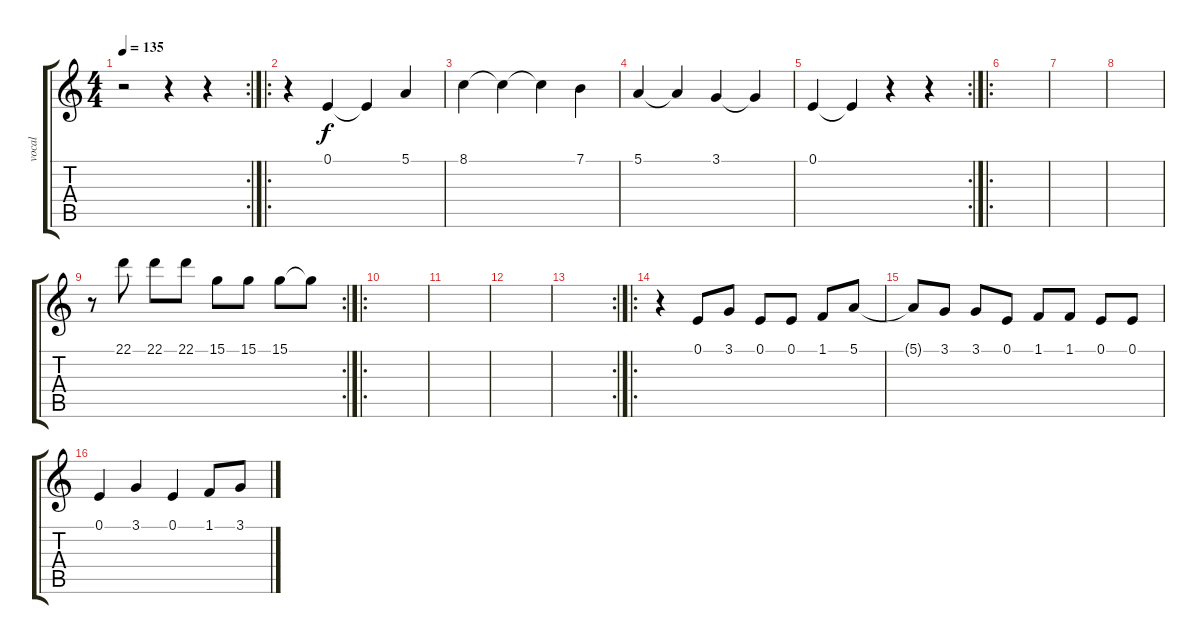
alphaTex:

\track ("vocal" "vocal") {instrument lead2sawtooth}
\staff {score tabs}
\tuning (E4 B3 G3 D3 A2 E2) {hide}
\rc 2
\ts (4 4)
\tempo 135
\clef g2
\ks c
r.2{dy f} r.4 r.4 |
\ro
r.4 0.1.4 0.1{t}.4 5.1.4 |
8.1.4 8.1{t}.4 8.1{t}.4 7.1.4 |
5.1.4 5.1{t}.4 3.1.4 3.1{t}.4 |
\rc 2
0.1.4 0.1{t}.4 r.4 r.4 |
\ro
|
|
|
\rc 2
r.8 22.1.8 22.1.8 22.1.8 15.1.8 15.1.8 15.1.8 15.1{t}.8 |
\ro
|
|
|
\rc 2
|
\ro
r.4 0.1.8 3.1.8 0.1.8 0.1.8 1.1.8 5.1.8 |
5.1{t}.8 3.1.8 3.1.8 0.1.8 1.1.8 1.1.8 0.1.8 0.1.8 |
0.1.4 3.1.4 0.1.4 1.1.8 3.1.8
